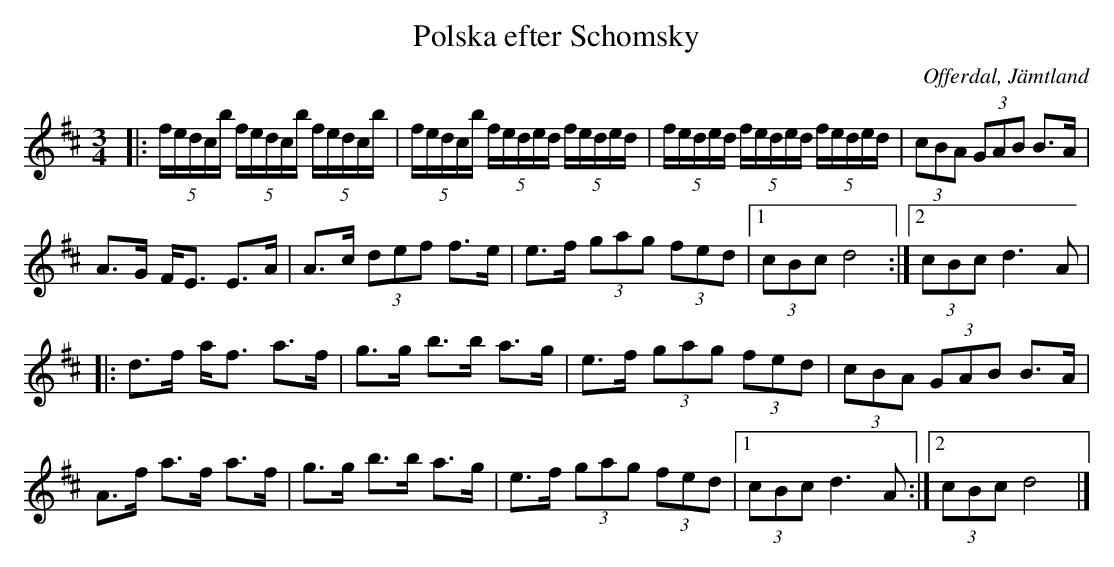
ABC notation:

X:1
T:Polska efter Schomsky
O:Offerdal, Jämtland
M:3/4
L:1/8
K:D
|: (5 f/e/d/c/b/ (5 f/e/d/c/b/ (5 f/e/d/c/b/ |(5 f/e/d/c/b/ (5 f/e/d/e/d/ (5 f/e/d/e/d/ | (5 f/e/d/e/d/ (5 f/e/d/e/d/ (5 f/e/d/e/d/ | (3cBA (3GAB B>A |
A>G F<E E>A | A>c (3def f>e | e>f (3gag (3fed |1 (3cBc d4 :|2 (3cBc d3 A |
|:d>f a<f a>f | g>g b>b a>g | e>f (3gag (3fed | (3cBA (3GAB B>A |
A>f a>f a>f | g>g b>b a>g | e>f (3gag (3fed |1 (3cBc d3 A :|2 (3cBc d4 |]
